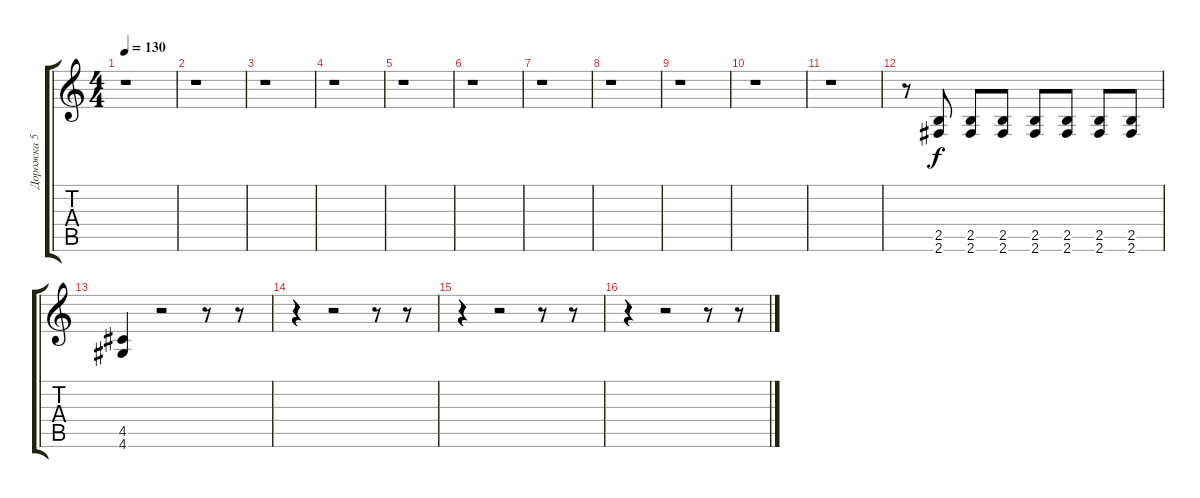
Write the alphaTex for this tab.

\track ("Дорожка 5" "Дорожка 5") {instrument distortionguitar}
\staff {score tabs}
\tuning (E4 B3 G3 D3 A2 E2) {hide}
\ts (4 4)
\tempo 130
\clef g2
\ks c
r.1{dy f} |
r.1 |
r.1 |
r.1 |
r.1 |
r.1 |
r.1 |
r.1 |
r.1 |
r.1 |
r.1 |
r.8 (2.5 2.6).8 (2.5 2.6).8 (2.5 2.6).8 (2.5 2.6).8 (2.5 2.6).8 (2.5 2.6).8 (2.5 2.6).8 |
(4.5 4.6).4 r.2 r.8 r.8 |
r.4 r.2 r.8 r.8 |
r.4 r.2 r.8 r.8 |
r.4 r.2 r.8 r.8
